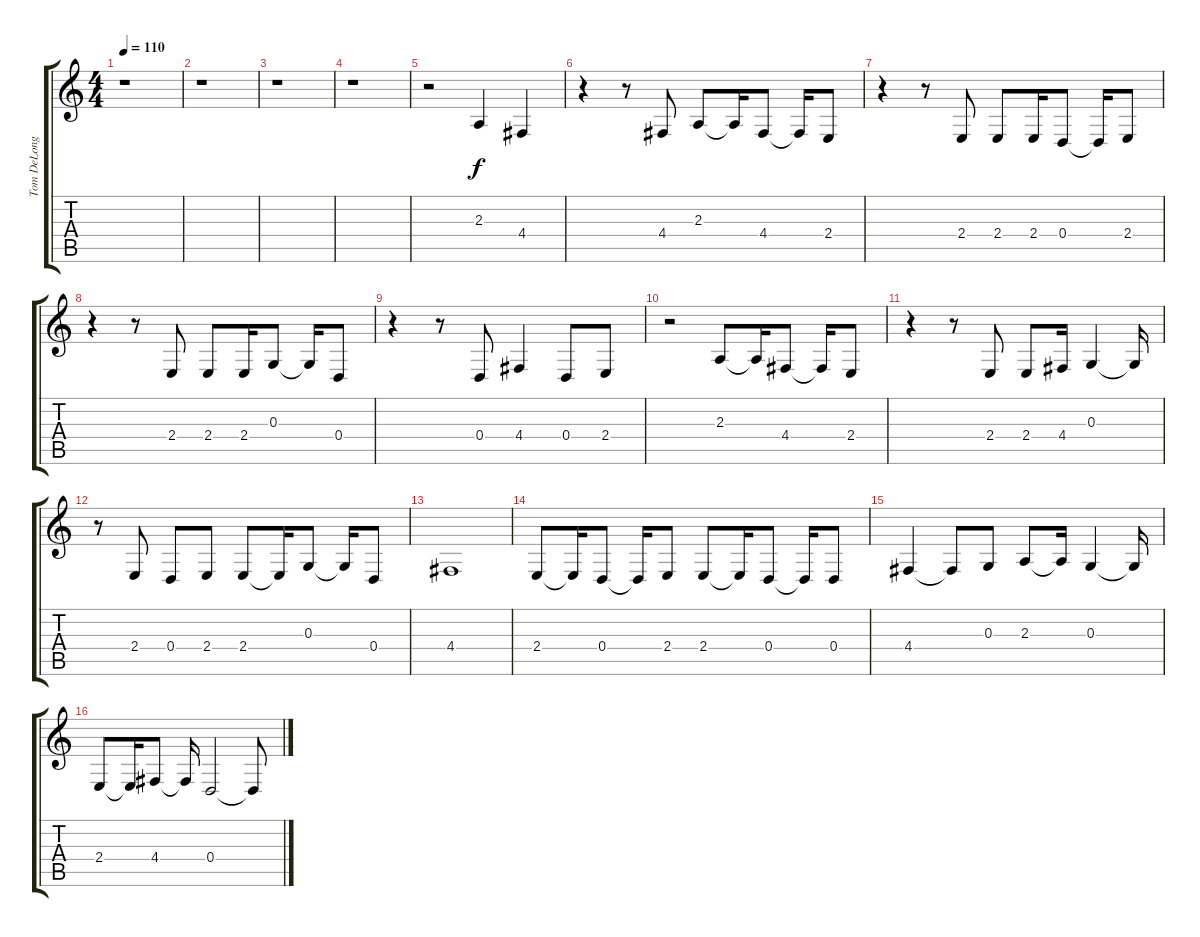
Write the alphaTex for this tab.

\track ("Tom DeLonge (Vocals)" "Tom DeLong") {instrument lead2sawtooth}
\staff {score tabs}
\tuning (E4 B3 G3 D3 A2 E2) {hide}
\ts (4 4)
\tempo 110
\clef g2
\ks c
r.1{dy f} |
r.1 |
r.1 |
r.1 |
r.2 2.3.4 4.4.4 |
r.4 r.8 4.4.8 2.3.8 2.3{t}.16 4.4.8 4.4{t}.16 2.4.8 |
r.4 r.8 2.4.8 2.4.8 2.4.16 0.4.8 0.4{t}.16 2.4.8 |
r.4 r.8 2.4.8 2.4.8 2.4.16 0.3.8 0.3{t}.16 0.4.8 |
r.4 r.8 0.4.8 4.4.4 0.4.8 2.4.8 |
r.2 2.3.8 2.3{t}.16 4.4.8 4.4{t}.16 2.4.8 |
r.4 r.8 2.4.8 2.4.8 4.4.16 0.3.4 0.3{t}.16 |
r.8 2.4.8 0.4.8 2.4.8 2.4.8 2.4{t}.16 0.3.8 0.3{t}.16 0.4.8 |
4.4.1 |
2.4.8 2.4{t}.16 0.4.8 0.4{t}.16 2.4.8 2.4.8 2.4{t}.16 0.4.8 0.4{t}.16 0.4.8 |
4.4.4 4.4{t}.8 0.3.8 2.3.8 2.3{t}.16 0.3.4 0.3{t}.16 |
2.4.8 2.4{t}.16 4.4.8 4.4{t}.16 0.4.2 0.4{t}.8
